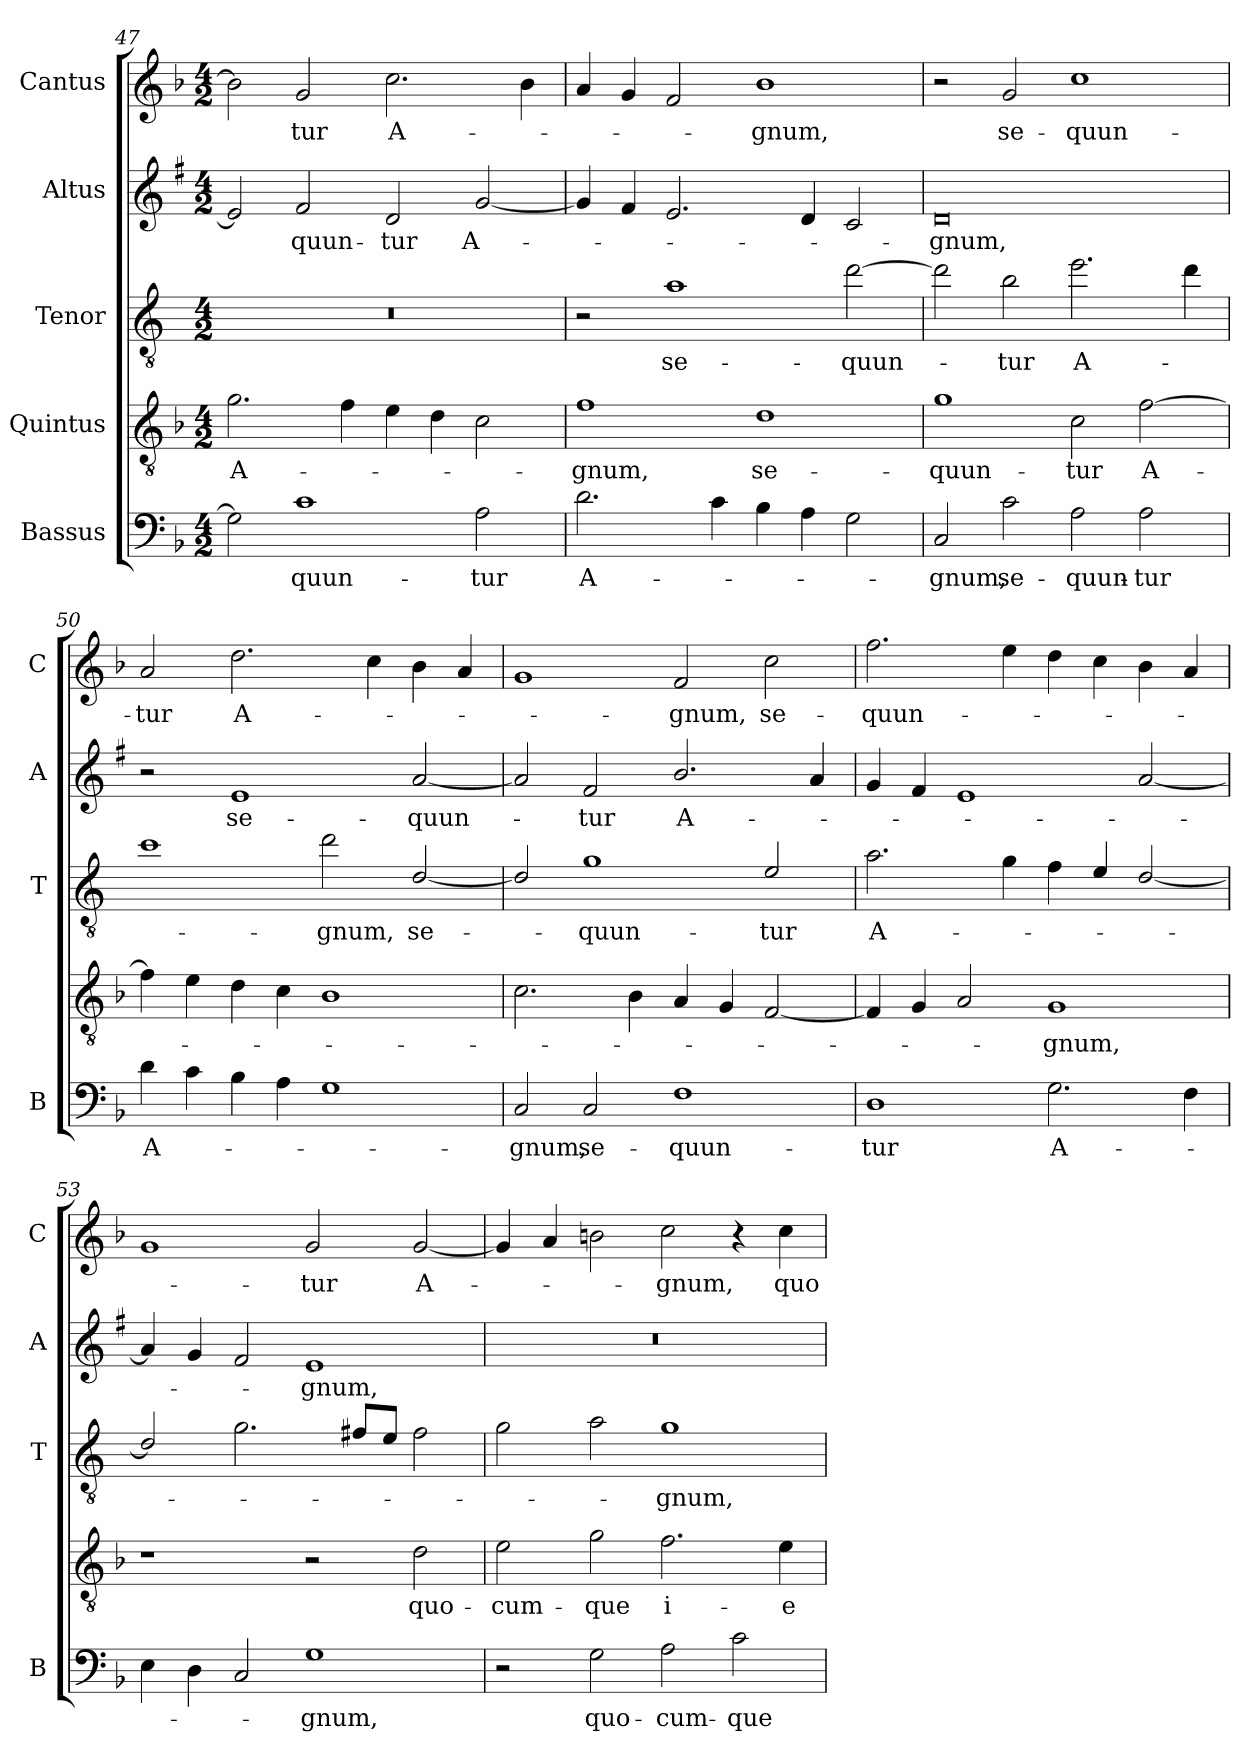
**kern	**text	**kern	**text	**kern	**text	**kern	**text	**kern	**text
*part5	*part5	*part4	*part4	*part3	*part3	*part2	*part2	*part1	*part1
*staff5	*staff5	*staff4	*staff4	*staff3	*staff3	*staff2	*staff2	*staff1	*staff1
*I"Bassus	*	*I"Quintus	*	*I"Tenor	*	*I"Altus	*	*I"Cantus	*
*I'B	*	*	*	*I'T	*	*I'A	*	*I'C	*
*clefF4	*	*clefGv2	*	*clefGv2	*	*clefG2	*	*clefG2	*
*	*	*	*	*ITrd4c7	*	*ITrd1c2	*	*	*
*k[b-]	*	*k[b-]	*	*k[b-]	*	*k[b-]	*	*k[b-]	*
*F:	*	*F:	*	*F:	*	*F:	*	*F:	*
*M4/2	*	*M4/2	*	*M4/2	*	*M4/2	*	*M4/2	*
=47	=47	=47	=47	=47	=47	=47	=47	=47	=47
!	!	!	!LO:LY:b	!	!	!	!	!	!
2G\]	.	2.g\	A-	0r	.	2d/]	.	2b-\]	.
!	!LO:LY:b	!	!	!	!	!	!LO:LY:b	!	!LO:LY:b
1c	-quun-	.	.	.	.	2e/	-quun-	2g/	-tur
.	.	4f\	.	.	.	.	.	.	.
!	!	!	!	!	!	!	!LO:LY:b	!	!LO:LY:b
.	.	4e\	.	.	.	2c/	-tur	2.cc\	A-
.	.	4d\	.	.	.	.	.	.	.
!	!LO:LY:b	!	!	!	!	!	!LO:LY:b	!	!
2A\	-tur	2c\	.	.	.	[2f/	A-	.	.
.	.	.	.	.	.	.	.	4b-\	.
!!LO:LB:g=z
=48	=48	=48	=48	=48	=48	=48	=48	=48	=48
!	!LO:LY:b	!	!LO:LY:b	!	!	!	!	!	!
2.d\	A-	1f	-gnum,	2r	.	4f/]	.	4a/	.
.	.	.	.	.	.	4e/	.	4g/	.
!	!	!	!	!	!LO:LY:b	!	!	!	!
.	.	.	.	1d	se-	2.d/	.	2f/	.
4c\	.	.	.	.	.	.	.	.	.
!	!	!	!LO:LY:b	!	!	!	!	!	!LO:LY:b
4B-\	.	1d	se-	.	.	.	.	1b-	-gnum,
4A\	.	.	.	.	.	4c/	.	.	.
!	!	!	!	!	!LO:LY:b	!	!	!	!
2G\	.	.	.	[2g\	-quun-	2B-/	.	.	.
=49	=49	=49	=49	=49	=49	=49	=49	=49	=49
!	!LO:LY:b	!	!LO:LY:b	!	!	!	!LO:LY:b	!	!
2C/	-gnum,	1g	-quun-	2g\]	.	0c	-gnum,	2r	.
!	!LO:LY:b	!	!	!	!LO:LY:b	!	!	!	!LO:LY:b
2c\	se-	.	.	2e\	-tur	.	.	2g/	se-
!	!LO:LY:b	!	!LO:LY:b	!	!LO:LY:b	!	!	!	!LO:LY:b
2A\	-quun-	2c\	-tur	2.a\	A-	.	.	1cc	-quun-
!	!LO:LY:b	!	!LO:LY:b	!	!	!	!	!	!
2A\	-tur	[2f\	A-	.	.	.	.	.	.
.	.	.	.	4g\	.	.	.	.	.
=50	=50	=50	=50	=50	=50	=50	=50	=50	=50
!	!LO:LY:b	!	!	!	!	!	!	!	!LO:LY:b
4d\	A-	4f\]	.	1f	.	2r	.	2a/	-tur
4c\	.	4e\	.	.	.	.	.	.	.
!	!	!	!	!	!	!	!LO:LY:b	!	!LO:LY:b
4B-\	.	4d\	.	.	.	1d	se-	2.dd\	A-
4A\	.	4c\	.	.	.	.	.	.	.
!	!	!	!	!	!LO:LY:b	!	!	!	!
1G	.	1B-	.	2g\	-gnum,	.	.	.	.
.	.	.	.	.	.	.	.	4cc\	.
!	!	!	!	!	!LO:LY:b	!	!LO:LY:b	!	!
.	.	.	.	[2G/	se-	[2g/	-quun-	4b-\	.
.	.	.	.	.	.	.	.	4a/	.
=51	=51	=51	=51	=51	=51	=51	=51	=51	=51
!	!LO:LY:b	!	!	!	!	!	!	!	!
2C/	-gnum,	2.c\	.	2G/]	.	2g/]	.	1g	.
!	!LO:LY:b	!	!	!	!LO:LY:b	!	!LO:LY:b	!	!
2C/	se-	.	.	1c	-quun-	2e/	-tur	.	.
.	.	4B-\	.	.	.	.	.	.	.
!	!LO:LY:b	!	!	!	!	!	!LO:LY:b	!	!LO:LY:b
1F	-quun-	4A/	.	.	.	2.a/	A-	2f/	-gnum,
.	.	4G/	.	.	.	.	.	.	.
!	!	!	!	!	!LO:LY:b	!	!	!	!LO:LY:b
.	.	[2F/	.	2A/	-tur	.	.	2cc\	se-
.	.	.	.	.	.	4g/	.	.	.
=52	=52	=52	=52	=52	=52	=52	=52	=52	=52
!	!LO:LY:b	!	!	!	!LO:LY:b	!	!	!	!LO:LY:b
1D	-tur	4F/]	.	2.d\	A-	4f/	.	2.ff\	-quun-
.	.	4G/	.	.	.	4e/	.	.	.
.	.	2A/	.	.	.	1d	.	.	.
.	.	.	.	4c\	.	.	.	4ee\	.
!	!LO:LY:b	!	!LO:LY:b	!	!	!	!	!	!
2.G\	A-	1G	-gnum,	4B-\	.	.	.	4dd\	.
.	.	.	.	4A/	.	.	.	4cc\	.
.	.	.	.	[2G/	.	[2g/	.	4b-\	.
4F\	.	.	.	.	.	.	.	4a/	.
=53	=53	=53	=53	=53	=53	=53	=53	=53	=53
4E\	.	1r	.	2G/]	.	4g/]	.	1g	.
4D\	.	.	.	.	.	4f/	.	.	.
2C/	.	.	.	2.c\	.	2e/	.	.	.
!	!LO:LY:b	!	!	!	!	!	!LO:LY:b	!	!LO:LY:b
1G	-gnum,	2r	.	.	.	1d	-gnum,	2g/	-tur
.	.	.	.	8Bn/L	.	.	.	.	.
.	.	.	.	8A/J	.	.	.	.	.
!	!	!	!LO:LY:b	!	!	!	!	!	!LO:LY:b
.	.	2d\	quo-	2B\	.	.	.	[2g/	A-
!!LO:PB:g=z
=54	=54	=54	=54	=54	=54	=54	=54	=54	=54
!	!	!	!LO:LY:b	!	!	!	!	!	!
2r	.	2e\	-cum-	2c\	.	0r	.	4g/]	.
.	.	.	.	.	.	.	.	4a/	.
!	!LO:LY:b	!	!LO:LY:b	!	!	!	!	!	!
2G\	quo-	2g\	-que	2d\	.	.	.	2bn\	.
!	!LO:LY:b	!	!LO:LY:b	!	!LO:LY:b	!	!	!	!LO:LY:b
2A\	-cum-	2.f\	i-	1c	-gnum,	.	.	2cc\	-gnum,
!	!LO:LY:b	!	!	!	!	!	!	!	!
2c\	-que	.	.	.	.	.	.	4r	.
!	!	!	!LO:LY:b	!	!	!	!	!	!LO:LY:b
.	.	4e\	-e-	.	.	.	.	4cc\	quo-
=	=	=	=	=	=	=	=	=	=
*-	*-	*-	*-	*-	*-	*-	*-	*-	*-
